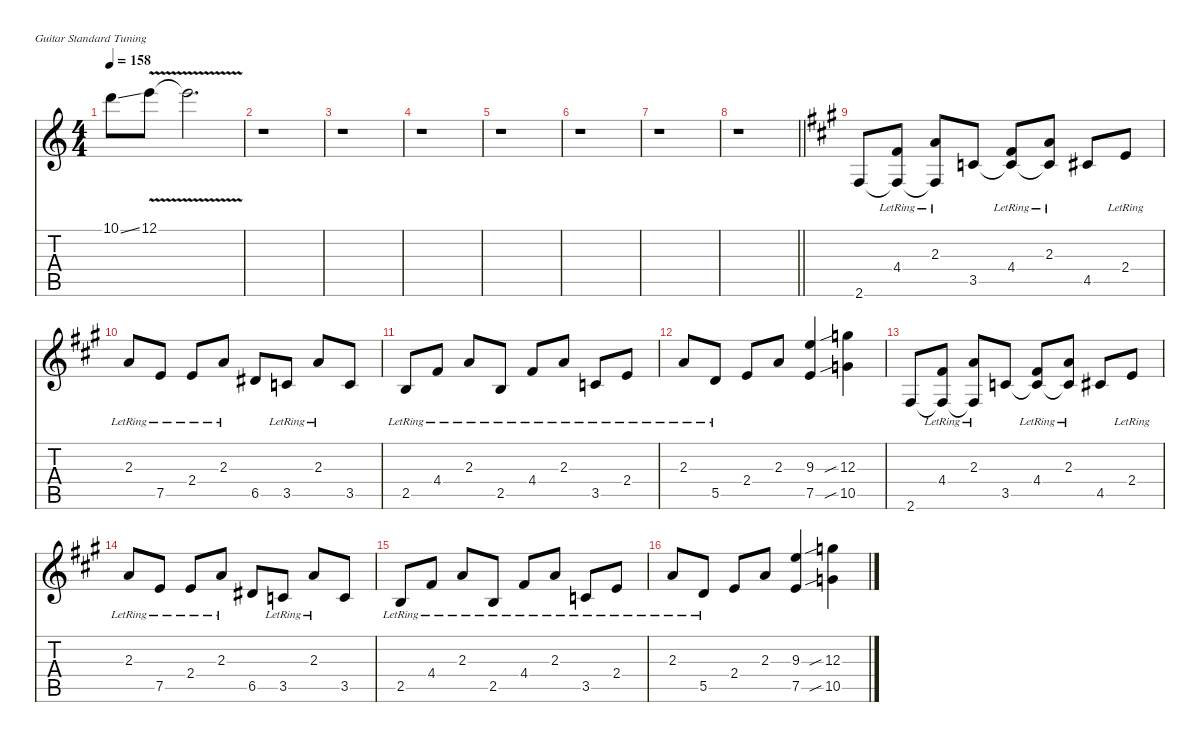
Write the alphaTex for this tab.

\defaultSystemsLayout 4
\hideDynamics
\bracketExtendMode nobrackets
\singleTrackTrackNamePolicy hidden
\multiTrackTrackNamePolicy hidden
\firstSystemTrackNameMode fullname
\firstSystemTrackNameOrientation horizontal
\otherSystemsTrackNameOrientation horizontal
\track ("Clean guitar" "jz.guit.") {defaultSystemsLayout 4 mute instrument electricguitarjazz}
\staff {score tabs}
\tuning (E4 B3 G3 D3 A2 E2)
\ts (4 4)
\tempo 158
\clef g2
\ks aminor
10.1{ss}.8{dy f beam Down} 12.1{v}.8{beam Down} 12.1{v t}.2{d beam Down} |
r.1{beam Down} |
r.1{beam Down} |
r.1{beam Down} |
r.1{beam Down} |
r.1{beam Down} |
r.1{beam Down} |
\barLineRight lightlight
r.1{beam Down} |
\ks f#minor
2.6{acc #}.8{beam Up} (4.4{lr acc #} 2.6{t acc #}).8{beam Up} (2.3{lr acc forcenatural} 2.6{t acc #}).8{beam Up} 3.5{acc forcenatural}.8{beam Up} (4.4{lr acc #} 3.5{t acc forcenatural}).8{beam Up} (2.3{lr acc forcenatural} 3.5{t acc forcenatural}).8{beam Up} 4.5{acc #}.8{beam Up} 2.4{lr acc forcenatural}.8{beam Up} |
2.3{lr acc forcenatural}.8{beam Up} 7.5{lr acc forcenatural}.8{beam Up} 2.4{lr acc forcenatural}.8{beam Up} 2.3{lr acc forcenatural}.8{beam Up} 6.5{acc #}.8{beam Up} 3.5{lr acc forcenatural}.8{beam Up} 2.3{lr acc forcenatural}.8{beam Up} 3.5{acc forcenatural}.8{beam Up} |
2.5{lr acc forcenatural}.8{beam Up} 4.4{lr acc #}.8{beam Up} 2.3{lr acc forcenatural}.8{beam Up} 2.5{lr acc forcenatural}.8{beam Up} 4.4{lr acc #}.8{beam Up} 2.3{lr acc forcenatural}.8{beam Up} 3.5{lr acc forcenatural}.8{beam Up} 2.4{lr acc forcenatural}.8{beam Up} |
2.3{lr acc forcenatural}.8{beam Up} 5.5{lr acc forcenatural}.8{beam Up} 2.4{acc forcenatural}.8{beam Up} 2.3{acc forcenatural}.8{beam Up} (9.3{acc forcenatural} 7.5{acc forcenatural}).4{beam Up} (12.3{sib acc forcenatural} 10.5{sib acc forcenatural}).4{beam Down} |
2.6{acc #}.8{beam Up} (4.4{lr acc #} 2.6{t acc #}).8{beam Up} (2.3{lr acc forcenatural} 2.6{t acc #}).8{beam Up} 3.5{acc forcenatural}.8{beam Up} (4.4{lr acc #} 3.5{t acc forcenatural}).8{beam Up} (2.3{lr acc forcenatural} 3.5{t acc forcenatural}).8{beam Up} 4.5{acc #}.8{beam Up} 2.4{lr acc forcenatural}.8{beam Up} |
2.3{lr acc forcenatural}.8{beam Up} 7.5{lr acc forcenatural}.8{beam Up} 2.4{lr acc forcenatural}.8{beam Up} 2.3{lr acc forcenatural}.8{beam Up} 6.5{acc #}.8{beam Up} 3.5{lr acc forcenatural}.8{beam Up} 2.3{lr acc forcenatural}.8{beam Up} 3.5{acc forcenatural}.8{beam Up} |
2.5{lr acc forcenatural}.8{beam Up} 4.4{lr acc #}.8{beam Up} 2.3{lr acc forcenatural}.8{beam Up} 2.5{lr acc forcenatural}.8{beam Up} 4.4{lr acc #}.8{beam Up} 2.3{lr acc forcenatural}.8{beam Up} 3.5{lr acc forcenatural}.8{beam Up} 2.4{lr acc forcenatural}.8{beam Up} |
2.3{lr acc forcenatural}.8{beam Up} 5.5{lr acc forcenatural}.8{beam Up} 2.4{acc forcenatural}.8{beam Up} 2.3{acc forcenatural}.8{beam Up} (9.3{acc forcenatural} 7.5{acc forcenatural}).4{beam Up} (12.3{sib acc forcenatural} 10.5{sib acc forcenatural}).4{beam Down}
